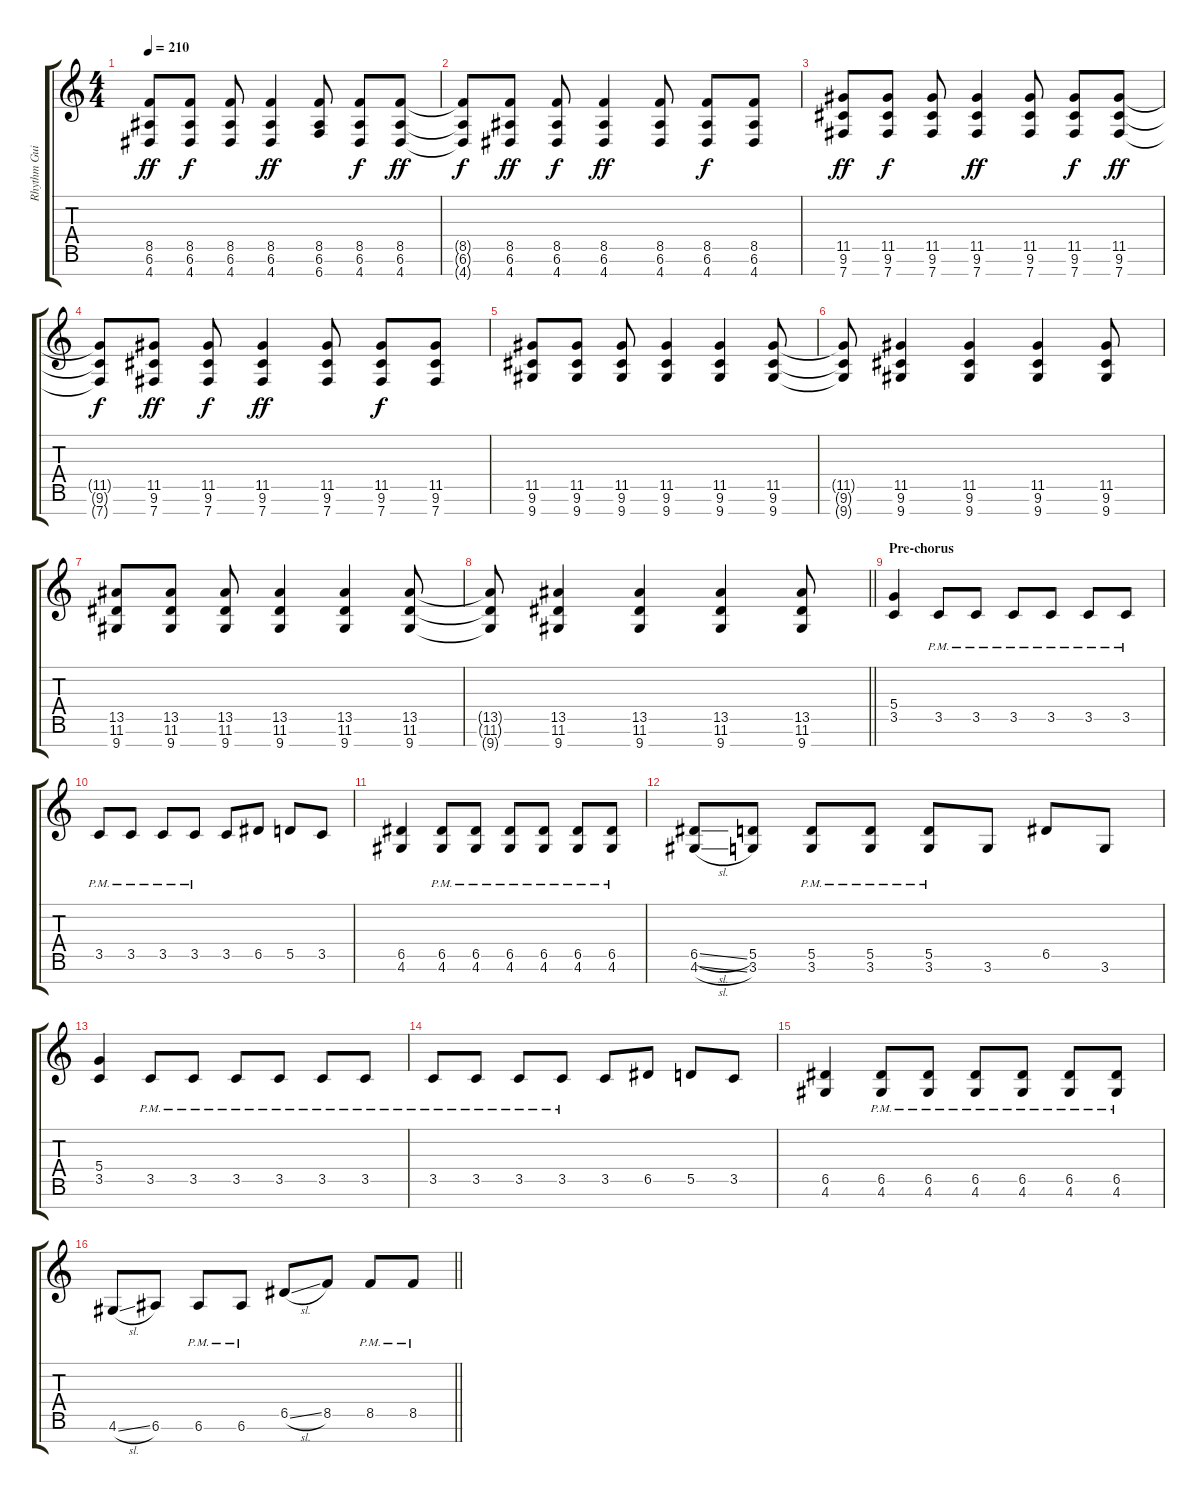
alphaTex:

\track ("Rhythm Guitar 2" "Rhythm Gui") {instrument overdrivenguitar}
\staff {score tabs}
\tuning (E4 B3 G3 D3 A2 E2 B1) {hide}
\ts (4 4)
\tempo 210
\clef g2
\ks c
(8.5 6.6 4.7).8{dy ff} (8.5 6.6 4.7).8{dy f} (8.5 6.6 4.7).8 (8.5 6.6 4.7).4{dy ff} (8.5 6.6 6.7).8 (8.5 6.6 4.7).8{dy f} (8.5 6.6 4.7).8{dy ff} |
(8.5{t} 6.6{t} 4.7{t}).8{dy f} (8.5 6.6 4.7).8{dy ff} (8.5 6.6 4.7).8{dy f} (8.5 6.6 4.7).4{dy ff} (8.5 6.6 4.7).8 (8.5 6.6 4.7).8{dy f} (8.5 6.6 4.7).8 |
(11.5 9.6 7.7).8{dy ff} (11.5 9.6 7.7).8{dy f} (11.5 9.6 7.7).8 (11.5 9.6 7.7).4{dy ff} (11.5 9.6 7.7).8 (11.5 9.6 7.7).8{dy f} (11.5 9.6 7.7).8{dy ff} |
(11.5{t} 9.6{t} 7.7{t}).8{dy f} (11.5 9.6 7.7).8{dy ff} (11.5 9.6 7.7).8{dy f} (11.5 9.6 7.7).4{dy ff} (11.5 9.6 7.7).8 (11.5 9.6 7.7).8{dy f} (11.5 9.6 7.7).8 |
(11.5 9.6 9.7).8 (11.5 9.6 9.7).8 (11.5 9.6 9.7).8 (11.5 9.6 9.7).4 (11.5 9.6 9.7).4 (11.5 9.6 9.7).8 |
(11.5{t} 9.6{t} 9.7{t}).8 (11.5 9.6 9.7).4 (11.5 9.6 9.7).4 (11.5 9.6 9.7).4 (11.5 9.6 9.7).8 |
(13.5 11.6 9.7).8 (13.5 11.6 9.7).8 (13.5 11.6 9.7).8 (13.5 11.6 9.7).4 (13.5 11.6 9.7).4 (13.5 11.6 9.7).8 |
\barLineRight lightlight
(13.5{t} 11.6{t} 9.7{t}).8 (13.5 11.6 9.7).4 (13.5 11.6 9.7).4 (13.5 11.6 9.7).4 (13.5 11.6 9.7).8 |
\section ("" "Pre-chorus")
(5.4 3.5).4 3.5{pm}.8 3.5{pm}.8 3.5{pm}.8 3.5{pm}.8 3.5{pm}.8 3.5{pm}.8 |
3.5{pm}.8 3.5{pm}.8 3.5{pm}.8 3.5{pm}.8 3.5.8 6.5.8 5.5.8 3.5.8 |
(6.5 4.6).4 (6.5{pm} 4.6{pm}).8 (6.5{pm} 4.6{pm}).8 (6.5{pm} 4.6{pm}).8 (6.5{pm} 4.6{pm}).8 (6.5{pm} 4.6{pm}).8 (6.5{pm} 4.6{pm}).8 |
(6.5{sl} 4.6{sl}).8 (5.5 3.6).8 (5.5{pm} 3.6{pm}).8 (5.5{pm} 3.6{pm}).8 (5.5{pm} 3.6{pm}).8 3.6.8 6.5.8 3.6.8 |
(5.4 3.5).4 3.5{pm}.8 3.5{pm}.8 3.5{pm}.8 3.5{pm}.8 3.5{pm}.8 3.5{pm}.8 |
3.5{pm}.8 3.5{pm}.8 3.5{pm}.8 3.5{pm}.8 3.5.8 6.5.8 5.5.8 3.5.8 |
(6.5 4.6).4 (6.5{pm} 4.6{pm}).8 (6.5{pm} 4.6{pm}).8 (6.5{pm} 4.6{pm}).8 (6.5{pm} 4.6{pm}).8 (6.5{pm} 4.6{pm}).8 (6.5{pm} 4.6{pm}).8 |
\barLineRight lightlight
4.6{sl}.8 6.6.8 6.6{pm}.8 6.6{pm}.8 6.5{sl}.8 8.5.8 8.5{pm}.8 8.5{pm}.8
